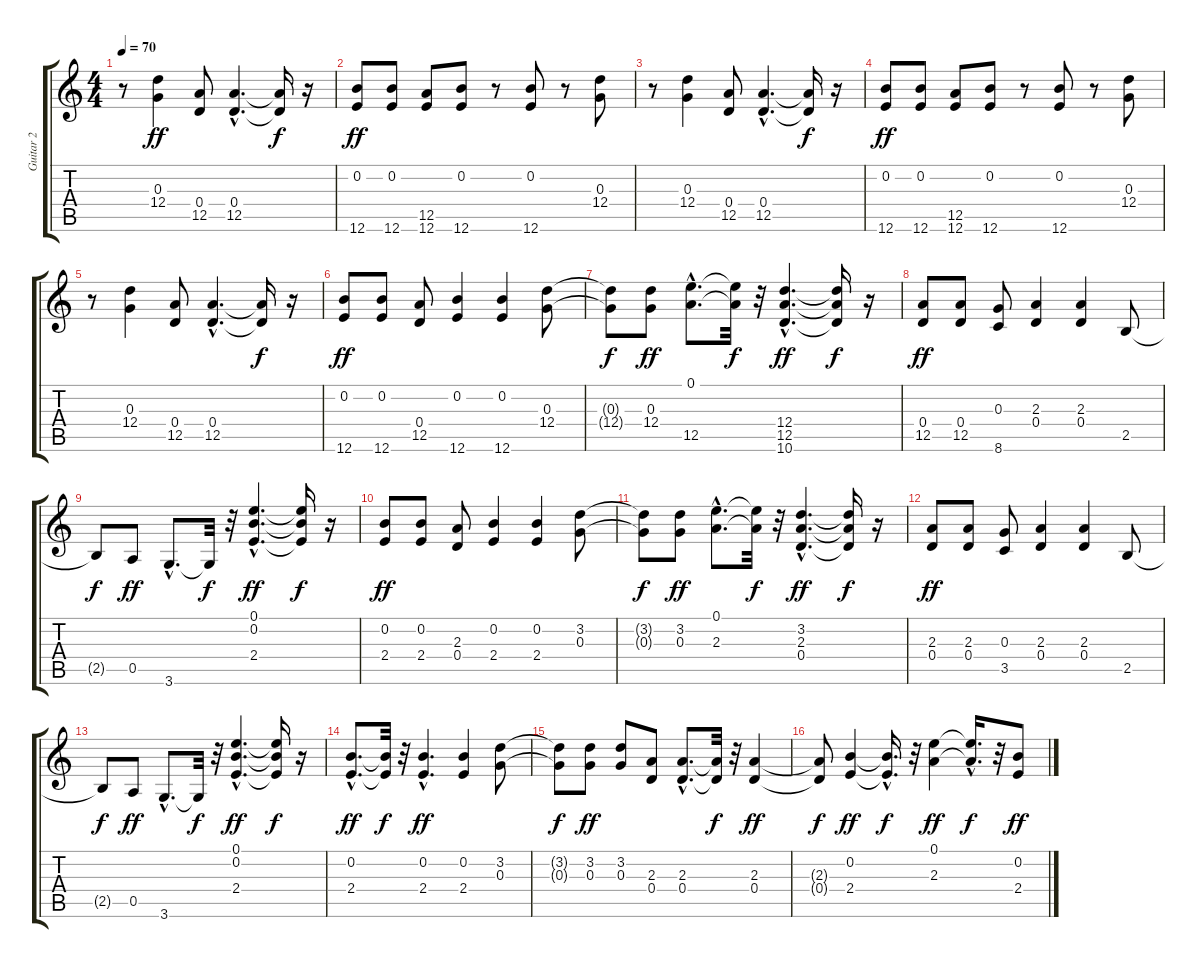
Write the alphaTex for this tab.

\track ("Guitar 2" "Guitar 2") {instrument overdrivenguitar}
\staff {score tabs}
\tuning (E4 B3 G3 D3 A2 E2) {hide}
\ts (4 4)
\tempo 70
\clef g2
\ks c
r.8{dy ff} (0.3 12.4).4 (0.4 12.5).8 (0.4{hac} 12.5{hac}).4{d} (0.4{t} 12.5{t}).16{dy f} r.16 |
(0.2 12.6).8{dy ff} (0.2 12.6).8 (12.5 12.6).8 (0.2 12.6).8 r.8 (0.2 12.6).8 r.8 (0.3 12.4).8 |
r.8 (0.3 12.4).4 (0.4 12.5).8 (0.4{hac} 12.5{hac}).4{d} (0.4{t} 12.5{t}).16{dy f} r.16 |
(0.2 12.6).8{dy ff} (0.2 12.6).8 (12.5 12.6).8 (0.2 12.6).8 r.8 (0.2 12.6).8 r.8 (0.3 12.4).8 |
r.8 (0.3 12.4).4 (0.4 12.5).8 (0.4{hac} 12.5{hac}).4{d} (0.4{t} 12.5{t}).16{dy f} r.16 |
(0.2 12.6).8{dy ff} (0.2 12.6).8 (0.4 12.5).8 (0.2 12.6).4 (0.2 12.6).4 (0.3 12.4).8 |
(0.3{t} 12.4{t}).8{dy f} (0.3 12.4).8{dy ff} (0.1{hac} 12.5{hac}).8{d} (0.1{t} 12.5{t}).32{dy f} r.32 (12.4{hac} 12.5{hac} 10.6{hac}).4{d dy ff} (12.4{t} 12.5{t} 10.6{t}).16{dy f} r.16 |
(0.4 12.5).8{dy ff} (0.4 12.5).8 (0.3 8.6).8 (2.3 0.4).4 (2.3 0.4).4 2.5.8 |
2.5{t}.8{dy f} 0.5.8{dy ff} 3.6{hac}.8{d} 3.6{t}.32{dy f} r.32 (0.1{hac} 0.2{hac} 2.4{hac}).4{d dy ff} (0.1{t} 0.2{t} 2.4{t}).16{dy f} r.16 |
(0.2 2.4).8{dy ff} (0.2 2.4).8 (2.3 0.4).8 (0.2 2.4).4 (0.2 2.4).4 (3.2 0.3).8 |
(3.2{t} 0.3{t}).8{dy f} (3.2 0.3).8{dy ff} (0.1{hac} 2.3{hac}).8{d} (0.1{t} 2.3{t}).32{dy f} r.32 (3.2{hac} 2.3{hac} 0.4{hac}).4{d dy ff} (3.2{t} 2.3{t} 0.4{t}).16{dy f} r.16 |
(2.3 0.4).8{dy ff} (2.3 0.4).8 (0.3 3.5).8 (2.3 0.4).4 (2.3 0.4).4 2.5.8 |
2.5{t}.8{dy f} 0.5.8{dy ff} 3.6{hac}.8{d} 3.6{t}.32{dy f} r.32 (0.1{hac} 0.2{hac} 2.4{hac}).4{d dy ff} (0.1{t} 0.2{t} 2.4{t}).16{dy f} r.16 |
(0.2{hac} 2.4{hac}).8{d dy ff} (0.2{t} 2.4{t}).32{dy f} r.32 (0.2{hac} 2.4{hac}).4{d dy ff} (0.2 2.4).4 (3.2 0.3).8 |
(3.2{t} 0.3{t}).8{dy f} (3.2 0.3).8{dy ff} (3.2 0.3).8 (2.3 0.4).8 (2.3{hac} 0.4{hac}).8{d} (2.3{t} 0.4{t}).32{dy f} r.32 (2.3 0.4).4{dy ff} |
(2.3{t} 0.4{t}).8{dy f} (0.2 2.4).4{dy ff} (0.2{hac t} 2.4{hac t}).16{d dy f} r.32 (0.1 2.3).4{dy ff} (0.1{hac t} 2.3{hac t}).16{d dy f} r.32 (0.2 2.4).8{dy ff}
